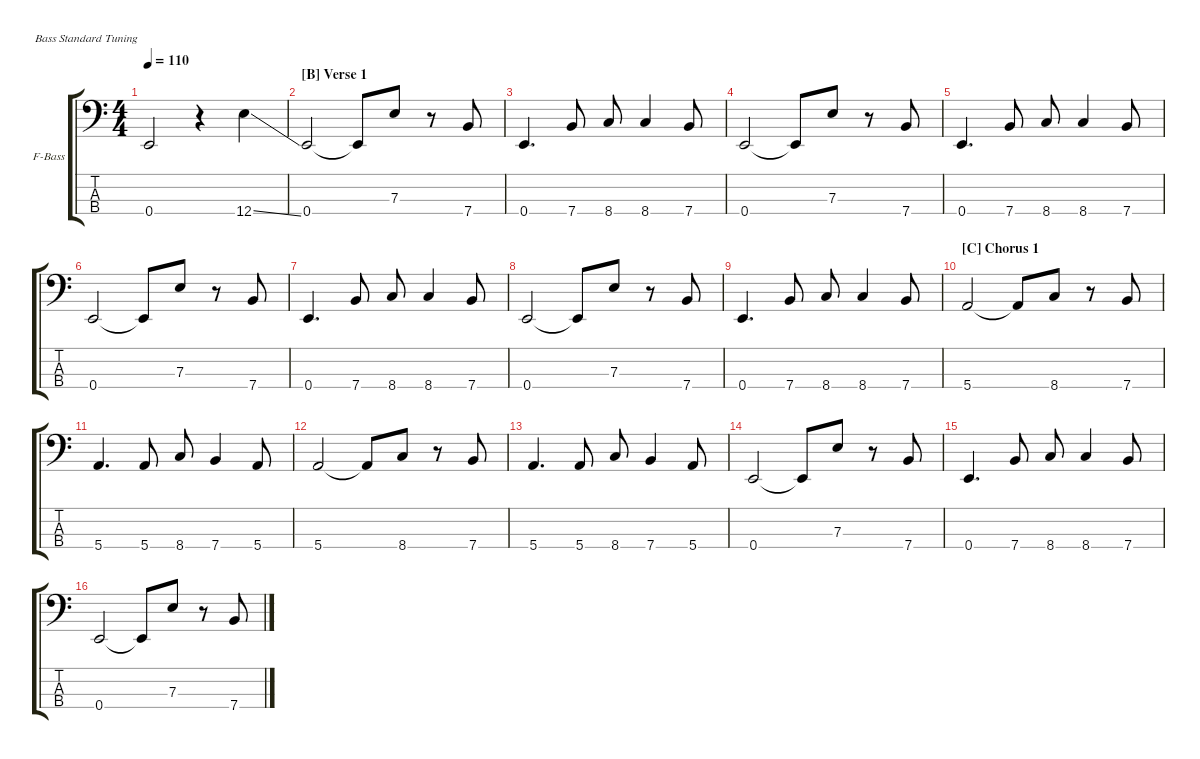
\hideDynamics
\bracketExtendMode groupsimilarinstruments
\multiBarRest
\firstSystemTrackNameOrientation horizontal
\otherSystemsTrackNameOrientation horizontal
\track ("F-Bass" "F-Bass") {multiBarRest instrument fretlessbass}
\staff {score tabs}
\tuning (G2 D2 A1 E1)
\ts (4 4)
\tempo 110
\clef f4
\ks c
0.4.2{dy f} r.4 12.4{ss}.4 |
\section ("B" "Verse 1")
0.4.2 0.4{t}.8 7.3.8 r.8 7.4.8 |
0.4.4{d} 7.4.8 8.4.8 8.4.4 7.4.8 |
0.4.2 0.4{t}.8 7.3.8 r.8 7.4.8 |
0.4.4{d} 7.4.8 8.4.8 8.4.4 7.4.8 |
0.4.2 0.4{t}.8 7.3.8 r.8 7.4.8 |
0.4.4{d} 7.4.8 8.4.8 8.4.4 7.4.8 |
0.4.2 0.4{t}.8 7.3.8 r.8 7.4.8 |
0.4.4{d} 7.4.8 8.4.8 8.4.4 7.4.8 |
\section ("C" "Chorus 1")
5.4.2 5.4{t}.8 8.4.8 r.8 7.4.8 |
5.4.4{d} 5.4.8 8.4.8 7.4.4 5.4.8 |
5.4.2 5.4{t}.8 8.4.8 r.8 7.4.8 |
5.4.4{d} 5.4.8 8.4.8 7.4.4 5.4.8 |
0.4.2 0.4{t}.8 7.3.8 r.8 7.4.8 |
0.4.4{d} 7.4.8 8.4.8 8.4.4 7.4.8 |
0.4.2 0.4{t}.8 7.3.8 r.8 7.4.8
